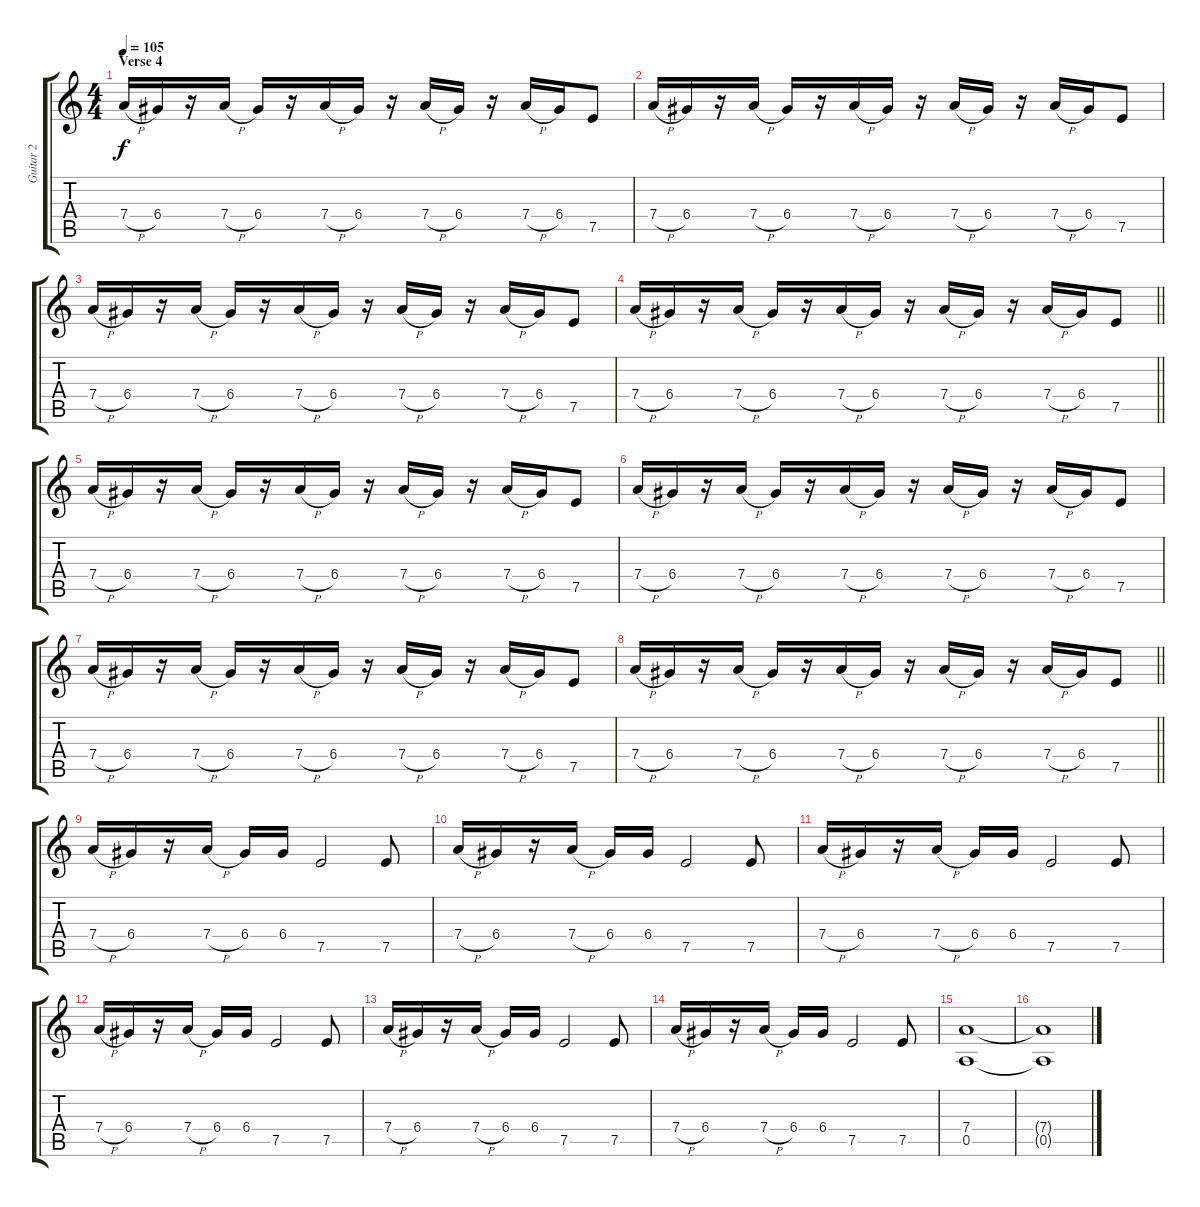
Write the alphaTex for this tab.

\track ("Guitar 2" "Guitar 2") {instrument electricguitarjazz}
\staff {score tabs}
\tuning (E4 B3 G3 D3 A2 E2) {hide}
\ts (4 4)
\section ("" "Verse 4")
\tempo 105
\clef g2
\ks c
7.4{h}.16{dy f} 6.4.16 r.16 7.4{h}.16 6.4.16 r.16 7.4{h}.16 6.4.16 r.16 7.4{h}.16 6.4.16 r.16 7.4{h}.16 6.4.16 7.5.8 |
7.4{h}.16 6.4.16 r.16 7.4{h}.16 6.4.16 r.16 7.4{h}.16 6.4.16 r.16 7.4{h}.16 6.4.16 r.16 7.4{h}.16 6.4.16 7.5.8 |
7.4{h}.16 6.4.16 r.16 7.4{h}.16 6.4.16 r.16 7.4{h}.16 6.4.16 r.16 7.4{h}.16 6.4.16 r.16 7.4{h}.16 6.4.16 7.5.8 |
\barLineRight lightlight
7.4{h}.16 6.4.16 r.16 7.4{h}.16 6.4.16 r.16 7.4{h}.16 6.4.16 r.16 7.4{h}.16 6.4.16 r.16 7.4{h}.16 6.4.16 7.5.8 |
7.4{h}.16 6.4.16 r.16 7.4{h}.16 6.4.16 r.16 7.4{h}.16 6.4.16 r.16 7.4{h}.16 6.4.16 r.16 7.4{h}.16 6.4.16 7.5.8 |
7.4{h}.16 6.4.16 r.16 7.4{h}.16 6.4.16 r.16 7.4{h}.16 6.4.16 r.16 7.4{h}.16 6.4.16 r.16 7.4{h}.16 6.4.16 7.5.8 |
7.4{h}.16 6.4.16 r.16 7.4{h}.16 6.4.16 r.16 7.4{h}.16 6.4.16 r.16 7.4{h}.16 6.4.16 r.16 7.4{h}.16 6.4.16 7.5.8 |
\barLineRight lightlight
7.4{h}.16 6.4.16 r.16 7.4{h}.16 6.4.16 r.16 7.4{h}.16 6.4.16 r.16 7.4{h}.16 6.4.16 r.16 7.4{h}.16 6.4.16 7.5.8 |
7.4{h}.16 6.4.16 r.16 7.4{h}.16 6.4.16 6.4.16 7.5.2 7.5.8 |
7.4{h}.16 6.4.16 r.16 7.4{h}.16 6.4.16 6.4.16 7.5.2 7.5.8 |
7.4{h}.16 6.4.16 r.16 7.4{h}.16 6.4.16 6.4.16 7.5.2 7.5.8 |
7.4{h}.16 6.4.16 r.16 7.4{h}.16 6.4.16 6.4.16 7.5.2 7.5.8 |
7.4{h}.16 6.4.16 r.16 7.4{h}.16 6.4.16 6.4.16 7.5.2 7.5.8 |
7.4{h}.16 6.4.16 r.16 7.4{h}.16 6.4.16 6.4.16 7.5.2 7.5.8 |
(7.4 0.5).1 |
(7.4{t} 0.5{t}).1
